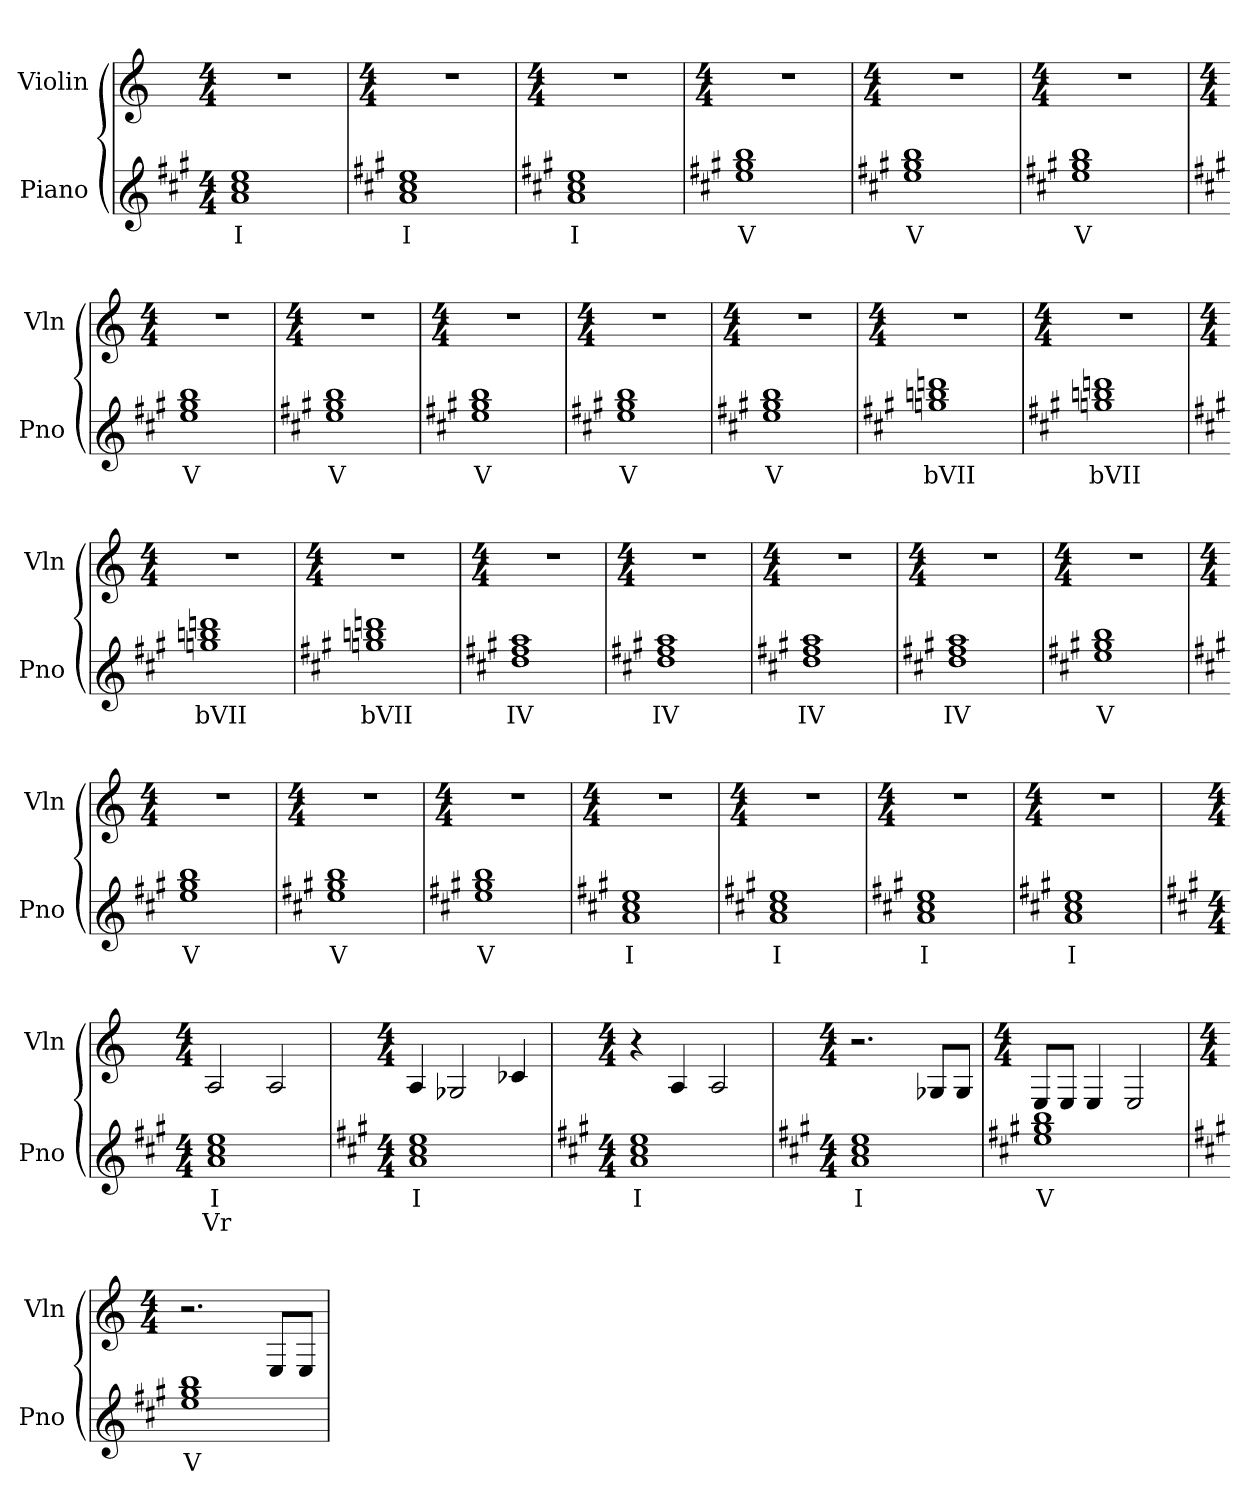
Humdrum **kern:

**kern	**text	**text	**kern
*part2	*part2	*part2	*part1
*staff2	*staff2	*staff2	*staff1
*I"Piano	*	*	*I"Violin
*I'Pno	*	*	*I'Vln
*k[f#c#g#]	*	*	*
*A:	*	*	*
*M4/4	*	*	*M4/4
=	=	=	=
1a 1cc# 1ee	I	.	1r
=	=	=	=
*k[f#c#g#]	*	*	*
*A:	*	*	*
*	*	*	*M4/4
1a 1cc# 1ee	I	.	1r
=	=	=	=
*k[f#c#g#]	*	*	*
*A:	*	*	*
*	*	*	*M4/4
1a 1cc# 1ee	I	.	1r
=	=	=	=
*k[f#c#g#]	*	*	*
*A:	*	*	*
*	*	*	*M4/4
1ee 1gg# 1bb	V	.	1r
=	=	=	=
*k[f#c#g#]	*	*	*
*A:	*	*	*
*	*	*	*M4/4
1ee 1gg# 1bb	V	.	1r
=	=	=	=
*k[f#c#g#]	*	*	*
*A:	*	*	*
*	*	*	*M4/4
1ee 1gg# 1bb	V	.	1r
=	=	=	=
*k[f#c#g#]	*	*	*
*A:	*	*	*
*	*	*	*M4/4
1ee 1gg# 1bb	V	.	1r
=	=	=	=
*k[f#c#g#]	*	*	*
*A:	*	*	*
*	*	*	*M4/4
1ee 1gg# 1bb	V	.	1r
=	=	=	=
*k[f#c#g#]	*	*	*
*A:	*	*	*
*	*	*	*M4/4
1ee 1gg# 1bb	V	.	1r
=	=	=	=
*k[f#c#g#]	*	*	*
*A:	*	*	*
*	*	*	*M4/4
1ee 1gg# 1bb	V	.	1r
=	=	=	=
*k[f#c#g#]	*	*	*
*A:	*	*	*
*	*	*	*M4/4
1ee 1gg# 1bb	V	.	1r
=	=	=	=
*k[f#c#g#]	*	*	*
*A:	*	*	*
*	*	*	*M4/4
1ggn 1bbn 1dddn	bVII	.	1r
=	=	=	=
*k[f#c#g#]	*	*	*
*A:	*	*	*
*	*	*	*M4/4
1ggn 1bbn 1dddn	bVII	.	1r
=	=	=	=
*k[f#c#g#]	*	*	*
*A:	*	*	*
*	*	*	*M4/4
1ggn 1bbn 1dddn	bVII	.	1r
=	=	=	=
*k[f#c#g#]	*	*	*
*A:	*	*	*
*	*	*	*M4/4
1ggn 1bbn 1dddn	bVII	.	1r
=	=	=	=
*k[f#c#g#]	*	*	*
*A:	*	*	*
*	*	*	*M4/4
1dd 1ff# 1aa	IV	.	1r
=	=	=	=
*k[f#c#g#]	*	*	*
*A:	*	*	*
*	*	*	*M4/4
1dd 1ff# 1aa	IV	.	1r
=	=	=	=
*k[f#c#g#]	*	*	*
*A:	*	*	*
*	*	*	*M4/4
1dd 1ff# 1aa	IV	.	1r
=	=	=	=
*k[f#c#g#]	*	*	*
*A:	*	*	*
*	*	*	*M4/4
1dd 1ff# 1aa	IV	.	1r
=	=	=	=
*k[f#c#g#]	*	*	*
*A:	*	*	*
*	*	*	*M4/4
1ee 1gg# 1bb	V	.	1r
=	=	=	=
*k[f#c#g#]	*	*	*
*A:	*	*	*
*	*	*	*M4/4
1ee 1gg# 1bb	V	.	1r
=	=	=	=
*k[f#c#g#]	*	*	*
*A:	*	*	*
*	*	*	*M4/4
1ee 1gg# 1bb	V	.	1r
=	=	=	=
*k[f#c#g#]	*	*	*
*A:	*	*	*
*	*	*	*M4/4
1ee 1gg# 1bb	V	.	1r
=	=	=	=
*k[f#c#g#]	*	*	*
*A:	*	*	*
*	*	*	*M4/4
1a 1cc# 1ee	I	.	1r
=	=	=	=
*k[f#c#g#]	*	*	*
*A:	*	*	*
*	*	*	*M4/4
1a 1cc# 1ee	I	.	1r
=	=	=	=
*k[f#c#g#]	*	*	*
*A:	*	*	*
*	*	*	*M4/4
1a 1cc# 1ee	I	.	1r
=	=	=	=
*k[f#c#g#]	*	*	*
*A:	*	*	*
*	*	*	*M4/4
1a 1cc# 1ee	I	.	1r
=	=	=	=
*k[f#c#g#]	*	*	*
*A:	*	*	*
*M4/4	*	*	*M4/4
1a 1cc# 1ee	I	Vr	2A
.	.	.	2A
=	=	=	=
*k[f#c#g#]	*	*	*
*A:	*	*	*
*M4/4	*	*	*M4/4
1a 1cc# 1ee	I	.	4A
.	.	.	2G-X
.	.	.	4c-X
=	=	=	=
*k[f#c#g#]	*	*	*
*A:	*	*	*
*M4/4	*	*	*M4/4
1a 1cc# 1ee	I	.	4r
.	.	.	4A
.	.	.	2A
=	=	=	=
*k[f#c#g#]	*	*	*
*A:	*	*	*
*M4/4	*	*	*M4/4
1a 1cc# 1ee	I	.	2.r
.	.	.	8G-XL
.	.	.	8G-J
=	=	=	=
*k[f#c#g#]	*	*	*
*A:	*	*	*
*	*	*	*M4/4
1ee 1gg# 1bb	V	.	8EL
.	.	.	8EJ
.	.	.	4E
.	.	.	2E
=	=	=	=
*k[f#c#g#]	*	*	*
*A:	*	*	*
*	*	*	*M4/4
1ee 1gg# 1bb	V	.	2.r
.	.	.	8EL
.	.	.	8EJ
=	=	=	=
*-	*-	*-	*-
